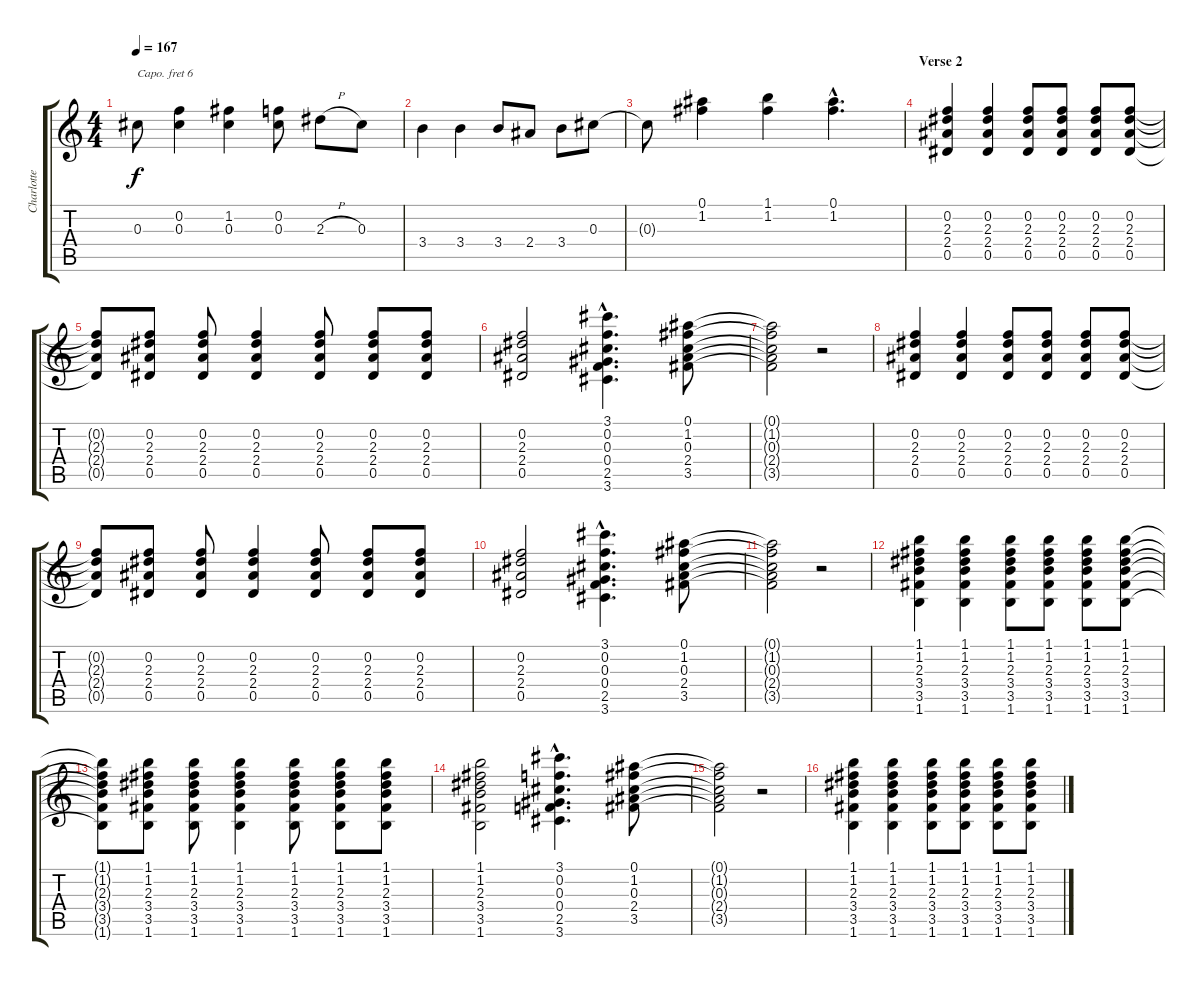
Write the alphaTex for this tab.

\track ("Charlotte Hatherley" "Charlotte ") {instrument electricguitarclean}
\staff {score tabs}
\capo 6
\tuning (E4 B3 G3 D3 A2 E2) {hide}
\ts (4 4)
\tempo 167
\clef g2
\ks c
0.3{t}.8{dy f} (0.2 0.3).4 (1.2 0.3).4 (0.2 0.3).8 2.3{h}.8 0.3.8 |
3.4.4 3.4.4 3.4.8 2.4.8 3.4.8 0.3.8 |
0.3{t}.8 (0.1 1.2).4 (1.1 1.2).4 (0.1{hac} 1.2{hac}).4{d} |
\section ("" "Verse 2")
(0.2 2.3 2.4 0.5).4{volume 10 instrument overdrivenguitar} (0.2 2.3 2.4 0.5).4 (0.2 2.3 2.4 0.5).8 (0.2 2.3 2.4 0.5).8 (0.2 2.3 2.4 0.5).8 (0.2 2.3 2.4 0.5).8 |
(0.2{t} 2.3{t} 2.4{t} 0.5{t}).8 (0.2 2.3 2.4 0.5).8 (0.2 2.3 2.4 0.5).8 (0.2 2.3 2.4 0.5).4 (0.2 2.3 2.4 0.5).8 (0.2 2.3 2.4 0.5).8 (0.2 2.3 2.4 0.5).8 |
(0.2 2.3 2.4 0.5).2 (3.1{hac} 0.2{hac} 0.3{hac} 0.4{hac} 2.5{hac} 3.6{hac}).4{d} (0.1 1.2 0.3 2.4 3.5).8 |
(0.1{t} 1.2{t} 0.3{t} 2.4{t} 3.5{t}).2 r.2 |
(0.2 2.3 2.4 0.5).4 (0.2 2.3 2.4 0.5).4 (0.2 2.3 2.4 0.5).8 (0.2 2.3 2.4 0.5).8 (0.2 2.3 2.4 0.5).8 (0.2 2.3 2.4 0.5).8 |
(0.2{t} 2.3{t} 2.4{t} 0.5{t}).8 (0.2 2.3 2.4 0.5).8 (0.2 2.3 2.4 0.5).8 (0.2 2.3 2.4 0.5).4 (0.2 2.3 2.4 0.5).8 (0.2 2.3 2.4 0.5).8 (0.2 2.3 2.4 0.5).8 |
(0.2 2.3 2.4 0.5).2 (3.1{hac} 0.2{hac} 0.3{hac} 0.4{hac} 2.5{hac} 3.6{hac}).4{d} (0.1 1.2 0.3 2.4 3.5).8 |
(0.1{t} 1.2{t} 0.3{t} 2.4{t} 3.5{t}).2 r.2 |
(1.1 1.2 2.3 3.4 3.5 1.6).4 (1.1 1.2 2.3 3.4 3.5 1.6).4 (1.1 1.2 2.3 3.4 3.5 1.6).8 (1.1 1.2 2.3 3.4 3.5 1.6).8 (1.1 1.2 2.3 3.4 3.5 1.6).8 (1.1 1.2 2.3 3.4 3.5 1.6).8 |
(1.1{t} 1.2{t} 2.3{t} 3.4{t} 3.5{t} 1.6{t}).8 (1.1 1.2 2.3 3.4 3.5 1.6).8 (1.1 1.2 2.3 3.4 3.5 1.6).8 (1.1 1.2 2.3 3.4 3.5 1.6).4 (1.1 1.2 2.3 3.4 3.5 1.6).8 (1.1 1.2 2.3 3.4 3.5 1.6).8 (1.1 1.2 2.3 3.4 3.5 1.6).8 |
(1.1 1.2 2.3 3.4 3.5 1.6).2 (3.1{hac} 0.2{hac} 0.3{hac} 0.4{hac} 2.5{hac} 3.6{hac}).4{d} (0.1 1.2 0.3 2.4 3.5).8 |
(0.1{t} 1.2{t} 0.3{t} 2.4{t} 3.5{t}).2 r.2 |
(1.1 1.2 2.3 3.4 3.5 1.6).4 (1.1 1.2 2.3 3.4 3.5 1.6).4 (1.1 1.2 2.3 3.4 3.5 1.6).8 (1.1 1.2 2.3 3.4 3.5 1.6).8 (1.1 1.2 2.3 3.4 3.5 1.6).8 (1.1 1.2 2.3 3.4 3.5 1.6).8
